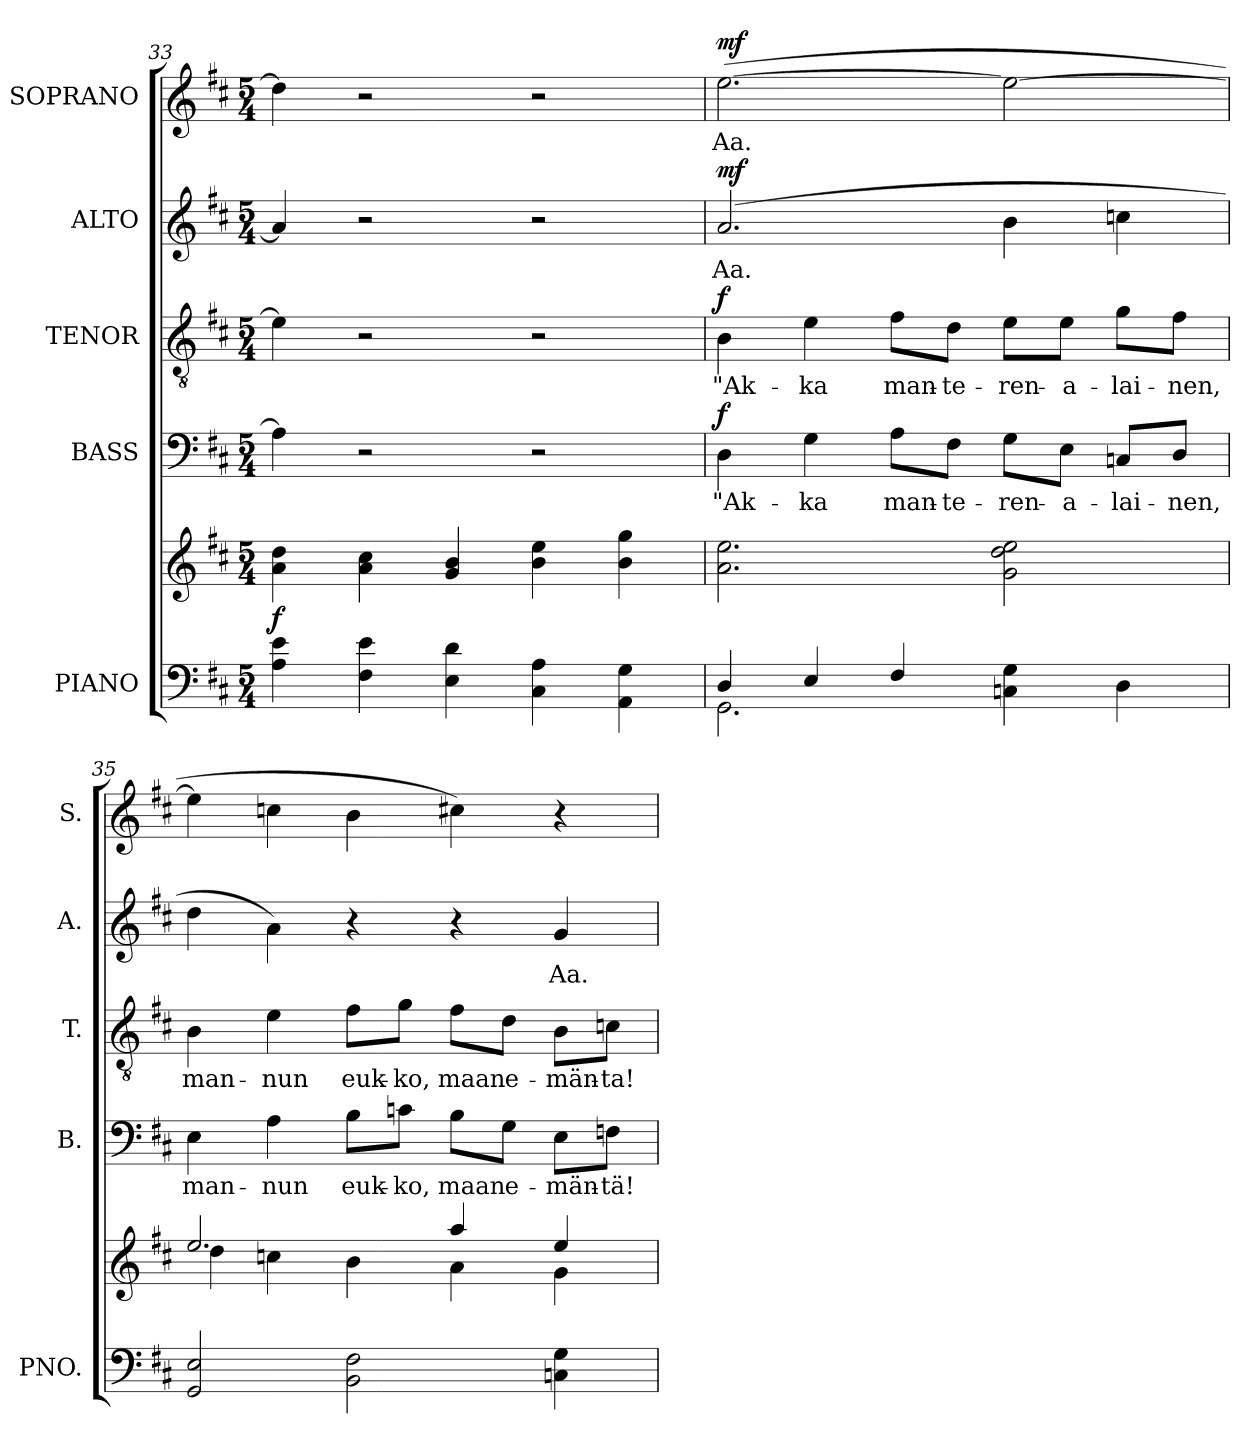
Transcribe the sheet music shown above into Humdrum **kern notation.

**kern	**kern	**dynam	**kern	**text	**dynam	**kern	**text	**dynam	**kern	**text	**dynam	**kern	**text	**dynam
*part5	*part5	*part5	*part4	*part4	*part4	*part3	*part3	*part3	*part2	*part2	*part2	*part1	*part1	*part1
*staff6	*staff5	*staff5/6	*staff4	*staff4	*staff4	*staff3	*staff3	*staff3	*staff2	*staff2	*staff2	*staff1	*staff1	*staff1
*I"PIANO	*	*	*I"BASS	*	*	*I"TENOR	*	*	*I"ALTO	*	*	*I"SOPRANO	*	*
*I'PNO.	*	*	*I'B.	*	*	*I'T.	*	*	*I'A.	*	*	*I'S.	*	*
!!LO:PB:g=z
*clefF4	*clefG2	*	*clefF4	*	*	*clefGv2	*	*	*clefG2	*	*	*clefG2	*	*
*	*	*	*	*	*	*ITrd7c12	*	*	*	*	*	*	*	*
*k[f#c#]	*k[f#c#]	*	*k[f#c#]	*	*	*k[f#c#]	*	*	*k[f#c#]	*	*	*k[f#c#]	*	*
*D:	*D:	*	*D:	*	*	*D:	*	*	*D:	*	*	*D:	*	*
*M5/4	*M5/4	*	*M5/4	*	*	*M5/4	*	*	*M5/4	*	*	*M5/4	*	*
=33	=33	=33	=33	=33	=33	=33	=33	=33	=33	=33	=33	=33	=33	=33
4Ai\ 4ei	4ai\ 4ddi	f	4Ai\]	.	.	4Ei\]	.	.	4ai/]	.	.	4ddi\]	.	.
4F#i\ 4ei	4ai\ 4cc#i	.	2r	.	.	2r	.	.	2r	.	.	2r	.	.
4Ei\ 4di	4gi/ 4bi	.	.	.	.	.	.	.	.	.	.	.	.	.
4C#i\ 4Ai	4bi\ 4eei	.	2r	.	.	2r	.	.	2r	.	.	2r	.	.
4AAi\ 4Gi	4bi\ 4ggi	.	.	.	.	.	.	.	.	.	.	.	.	.
=34	=34	=34	=34	=34	=34	=34	=34	=34	=34	=34	=34	=34	=34	=34
*^	*	*	*	*	*	*	*	*	*	*	*	*	*	*
!	!	!	!	!	!LO:LY:b:color=#000000	!	!	!	!	!	!	!	!	!	!
!	!	!	!	!	!	!	!	!LO:LY:b:color=#000000	!	!	!	!	!	!	!
!	!	!	!	!	!	!	!	!	!	!	!LO:LY:b:color=#000000	!	!	!	!
!	!	!	!	!	!	!	!	!	!	!	!	!	!	!LO:LY:b:color=#000000	!
4Di/	2.GGi\	2.ai\ 2.eei	.	4Di\	"Ak-	f	4BBi\	"Ak-	f	(2.ai/	Aa.	mf	([2.eei\	Aa.	mf
!	!	!	!	!	!LO:LY:b:color=#000000	!	!	!	!	!	!	!	!	!	!
!	!	!	!	!	!	!	!	!LO:LY:b:color=#000000	!	!	!	!	!	!	!
4Ei/	.	.	.	4Gi\	-ka	.	4Ei\	-ka	.	.	.	.	.	.	.
!	!	!	!	!	!LO:LY:b:color=#000000	!	!	!	!	!	!	!	!	!	!
!	!	!	!	!	!	!	!	!LO:LY:b:color=#000000	!	!	!	!	!	!	!
4F#i/	.	.	.	8Ai\L	man-	.	8F#i\L	man-	.	.	.	.	.	.	.
!	!	!	!	!	!LO:LY:b:color=#000000	!	!	!	!	!	!	!	!	!	!
!	!	!	!	!	!	!	!	!LO:LY:b:color=#000000	!	!	!	!	!	!	!
.	.	.	.	8F#i\J	-te-	.	8Di\J	-te-	.	.	.	.	.	.	.
!	!	!	!	!	!LO:LY:b:color=#000000	!	!	!	!	!	!	!	!	!	!
!	!	!	!	!	!	!	!	!LO:LY:b:color=#000000	!	!	!	!	!	!	!
4Cni\ 4Gi	4ryy	2gi\ 2ddi 2eei	.	8Gi\L	-ren-	.	8Ei\L	-ren-	.	4bi\	.	.	2eei\_	.	.
!	!	!	!	!	!LO:LY:b:color=#000000	!	!	!	!	!	!	!	!	!	!
!	!	!	!	!	!	!	!	!LO:LY:b:color=#000000	!	!	!	!	!	!	!
.	.	.	.	8Ei\J	-a-	.	8Ei\J	-a-	.	.	.	.	.	.	.
!	!	!	!	!	!LO:LY:b:color=#000000	!	!	!	!	!	!	!	!	!	!
!	!	!	!	!	!	!	!	!LO:LY:b:color=#000000	!	!	!	!	!	!	!
4Di\	4ryy	.	.	8Cni/L	-lai-	.	8Gi\L	-lai-	.	4ccni\	.	.	.	.	.
!	!	!	!	!	!LO:LY:b:color=#000000	!	!	!	!	!	!	!	!	!	!
!	!	!	!	!	!	!	!	!LO:LY:b:color=#000000	!	!	!	!	!	!	!
.	.	.	.	8Di/J	-nen,	.	8F#i\J	-nen,	.	.	.	.	.	.	.
*v	*v	*	*	*	*	*	*	*	*	*	*	*	*	*	*
=35	=35	=35	=35	=35	=35	=35	=35	=35	=35	=35	=35	=35	=35	=35
*	*^	*	*	*	*	*	*	*	*	*	*	*	*	*
!	!	!	!	!	!LO:LY:b:color=#000000	!	!	!	!	!	!	!	!	!	!
!	!	!	!	!	!	!	!	!LO:LY:b:color=#000000	!	!	!	!	!	!	!
2GGi/ 2Ei	2.eei/	4ddi\	.	4Ei\	man-	.	4BBi\	man-	.	4ddi\	.	.	4eei\]	.	.
!	!	!	!	!	!LO:LY:b:color=#000000	!	!	!	!	!	!	!	!	!	!
!	!	!	!	!	!	!	!	!LO:LY:b:color=#000000	!	!	!	!	!	!	!
.	.	4ccni\	.	4Ai\	-nun	.	4Ei\	-nun	.	4ai\)	.	.	4ccni\	.	.
!	!	!	!	!	!LO:LY:b:color=#000000	!	!	!	!	!	!	!	!	!	!
!	!	!	!	!	!	!	!	!LO:LY:b:color=#000000	!	!	!	!	!	!	!
2BBi\ 2F#i	.	4bi\	.	8Bi\L	euk-	.	8F#i\L	euk-	.	4r	.	.	4bi\	.	.
!	!	!	!	!	!LO:LY:b:color=#000000	!	!	!	!	!	!	!	!	!	!
!	!	!	!	!	!	!	!	!LO:LY:b:color=#000000	!	!	!	!	!	!	!
.	.	.	.	8cni\J	-ko,	.	8Gi\J	-ko,	.	.	.	.	.	.	.
!	!	!	!	!	!LO:LY:b:color=#000000	!	!	!	!	!	!	!	!	!	!
!	!	!	!	!	!	!	!	!LO:LY:b:color=#000000	!	!	!	!	!	!	!
.	4aai/	4ai\	.	8Bi\L	maan	.	8F#i\L	maan	.	4r	.	.	4cc#Xi\)	.	.
!	!	!	!	!	!LO:LY:b:color=#000000	!	!	!	!	!	!	!	!	!	!
!	!	!	!	!	!	!	!	!LO:LY:b:color=#000000	!	!	!	!	!	!	!
.	.	.	.	8Gi\J	e-	.	8Di\J	e-	.	.	.	.	.	.	.
!	!	!	!	!	!LO:LY:b:color=#000000	!	!	!	!	!	!	!	!	!	!
!	!	!	!	!	!	!	!	!LO:LY:b:color=#000000	!	!	!	!	!	!	!
!	!	!	!	!	!	!	!	!	!	!	!LO:LY:b:color=#000000	!	!	!	!
4Cni\ 4Gi	4eei/	4gi\	.	8Ei\L	-män-	.	8BBi\L	-män-	.	4gi/	Aa.	.	4r	.	.
!	!	!	!	!	!LO:LY:b:color=#000000	!	!	!	!	!	!	!	!	!	!
!	!	!	!	!	!	!	!	!LO:LY:b:color=#000000	!	!	!	!	!	!	!
.	.	.	.	8Fni\J	-tä!	.	8Cni\J	-ta!	.	.	.	.	.	.	.
*	*v	*v	*	*	*	*	*	*	*	*	*	*	*	*	*
=	=	=	=	=	=	=	=	=	=	=	=	=	=	=
*-	*-	*-	*-	*-	*-	*-	*-	*-	*-	*-	*-	*-	*-	*-
